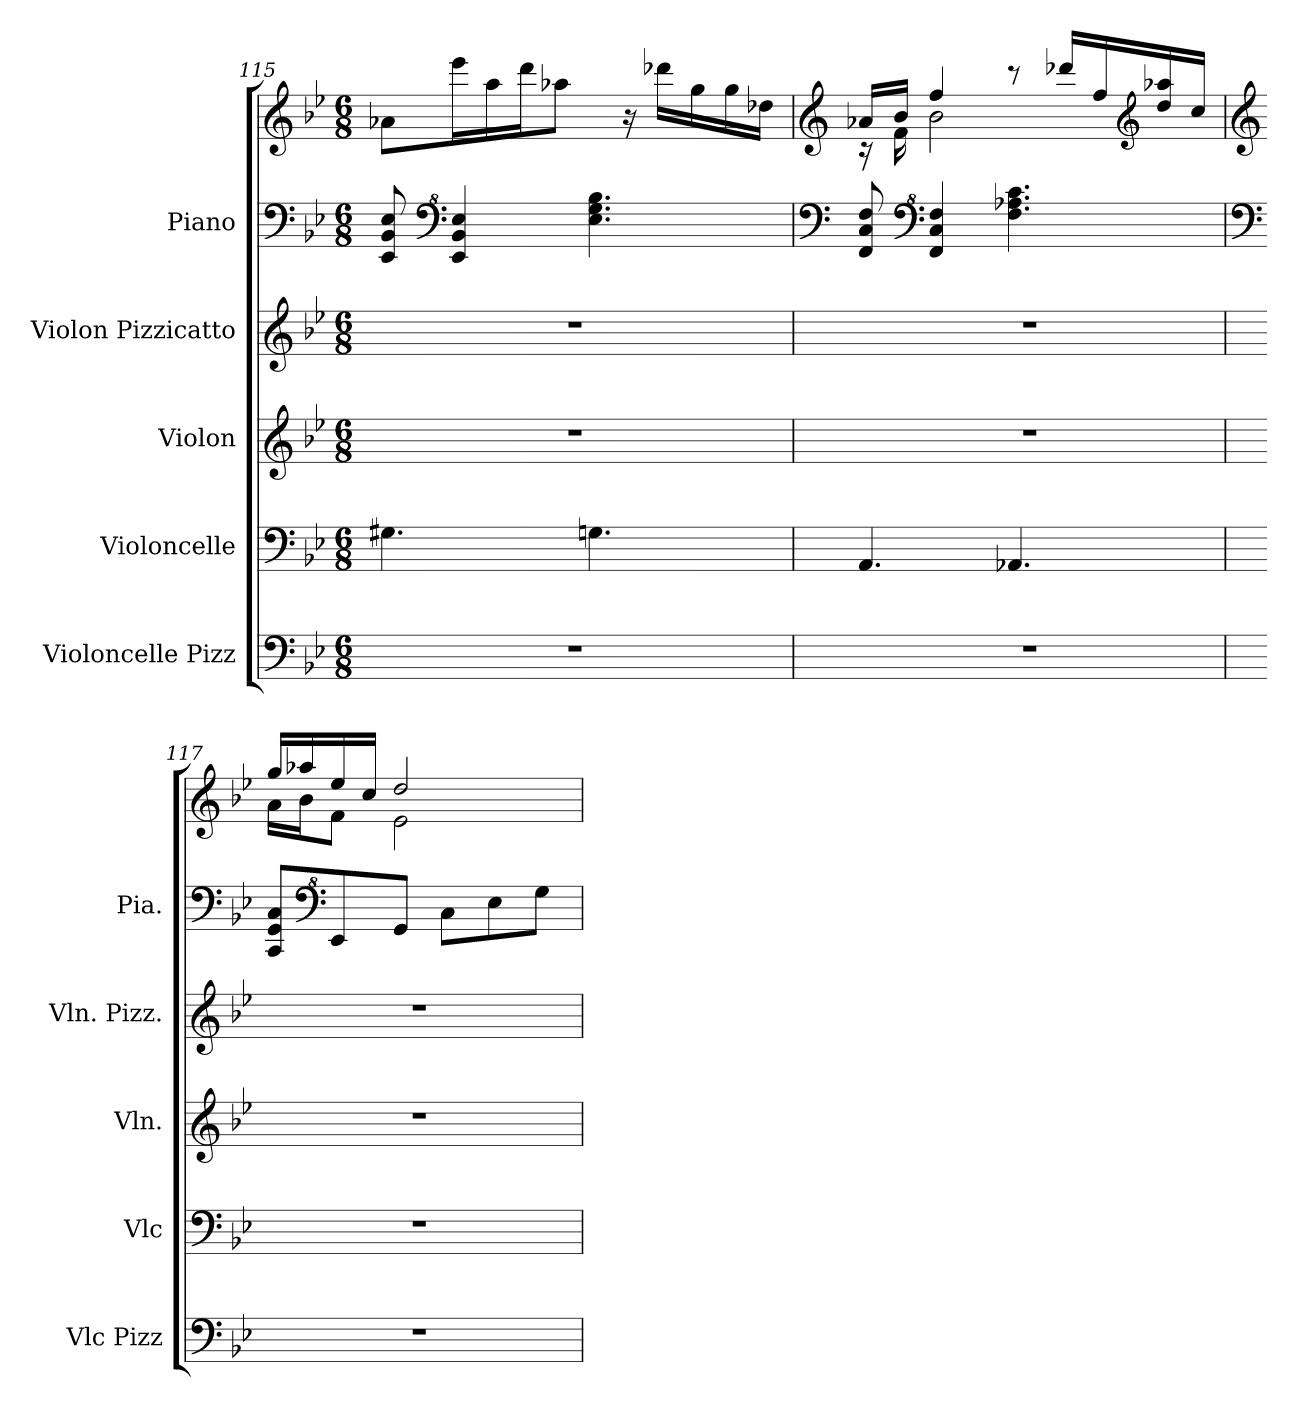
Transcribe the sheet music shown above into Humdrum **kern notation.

**kern	**kern	**kern	**kern	**kern	**kern
*part5	*part4	*part3	*part2	*part1	*part1
*staff6	*staff5	*staff4	*staff3	*staff2	*staff1
*I"Violoncelle Pizz	*I"Violoncelle	*I"Violon	*I"Violon Pizzicatto	*I"Piano	*
*I'Vlc Pizz	*I'Vlc	*I'Vln.	*I'Vln. Pizz.	*I'Pia.	*
*clefF4	*clefF4	*clefG2	*clefG2	*clefF4	*clefG2
*k[b-e-]	*k[b-e-]	*k[b-e-]	*k[b-e-]	*k[b-e-]	*k[b-e-]
*M6/8	*M6/8	*M6/8	*M6/8	*M6/8	*M6/8
=115	=115	=115	=115	=115	=115
2.r	4.G#X\	2.r	2.r	8EE-/ 8BB-/ 8E-/	8a-X\L
*	*	*	*	*clefF^4	*
.	.	.	.	4E-/ 4B-/ 4e-/	16eee-\L
.	.	.	.	.	16aa\
.	.	.	.	.	16ddd\J
.	.	.	.	.	8aa-X\J
.	4.Gn\	.	.	4.e-\ 4.g\ 4.b-\	.
.	.	.	.	.	16r
.	.	.	.	.	16ddd-X\LL
.	.	.	.	.	16gg\
.	.	.	.	.	16gg\
.	.	.	.	.	16dd-X\JJ
=116	=116	=116	=116	=116	=116
*	*	*	*	*clefF4	*clefG2
*	*	*	*	*	*^
2.r	4.AA/	2.r	2.r	8FF/ 8C/ 8F/	16a-X/LL	16r
.	.	.	.	.	16b-/JJ	16f\
*	*	*	*	*clefF^4	*	*
.	.	.	.	4F/ 4c/ 4f/	4ff/	2b-\
.	4.AA-X/	.	.	4.f\ 4.a-X\ 4.cc\	8r	.
.	.	.	.	.	16ddd-X/LL	.
.	.	.	.	.	16ff/	.
*	*	*	*	*	*clefG2	*
.	.	.	.	.	16dd/ 16aa-X/	8ryy
.	.	.	.	.	16cc/JJ	.
=117	=117	=117	=117	=117	=117	=117
*	*	*	*	*clefF4	*clefG2	*
2.r	2.r	2.r	2.r	8CC/ 8GG/ 8C/L	16gg/LL	16a\LL
.	.	.	.	.	16aa-X/	16b-\J
*	*	*	*	*clefF^4	*	*
.	.	.	.	8E-/	16ee-/	8f\J
.	.	.	.	.	16cc/JJ	.
.	.	.	.	8G/J	2dd/	2e-\
.	.	.	.	8c\L	.	.
.	.	.	.	8e-\	.	.
.	.	.	.	8g\J	.	.
*	*	*	*	*	*v	*v
=	=	=	=	=	=
*-	*-	*-	*-	*-	*-
